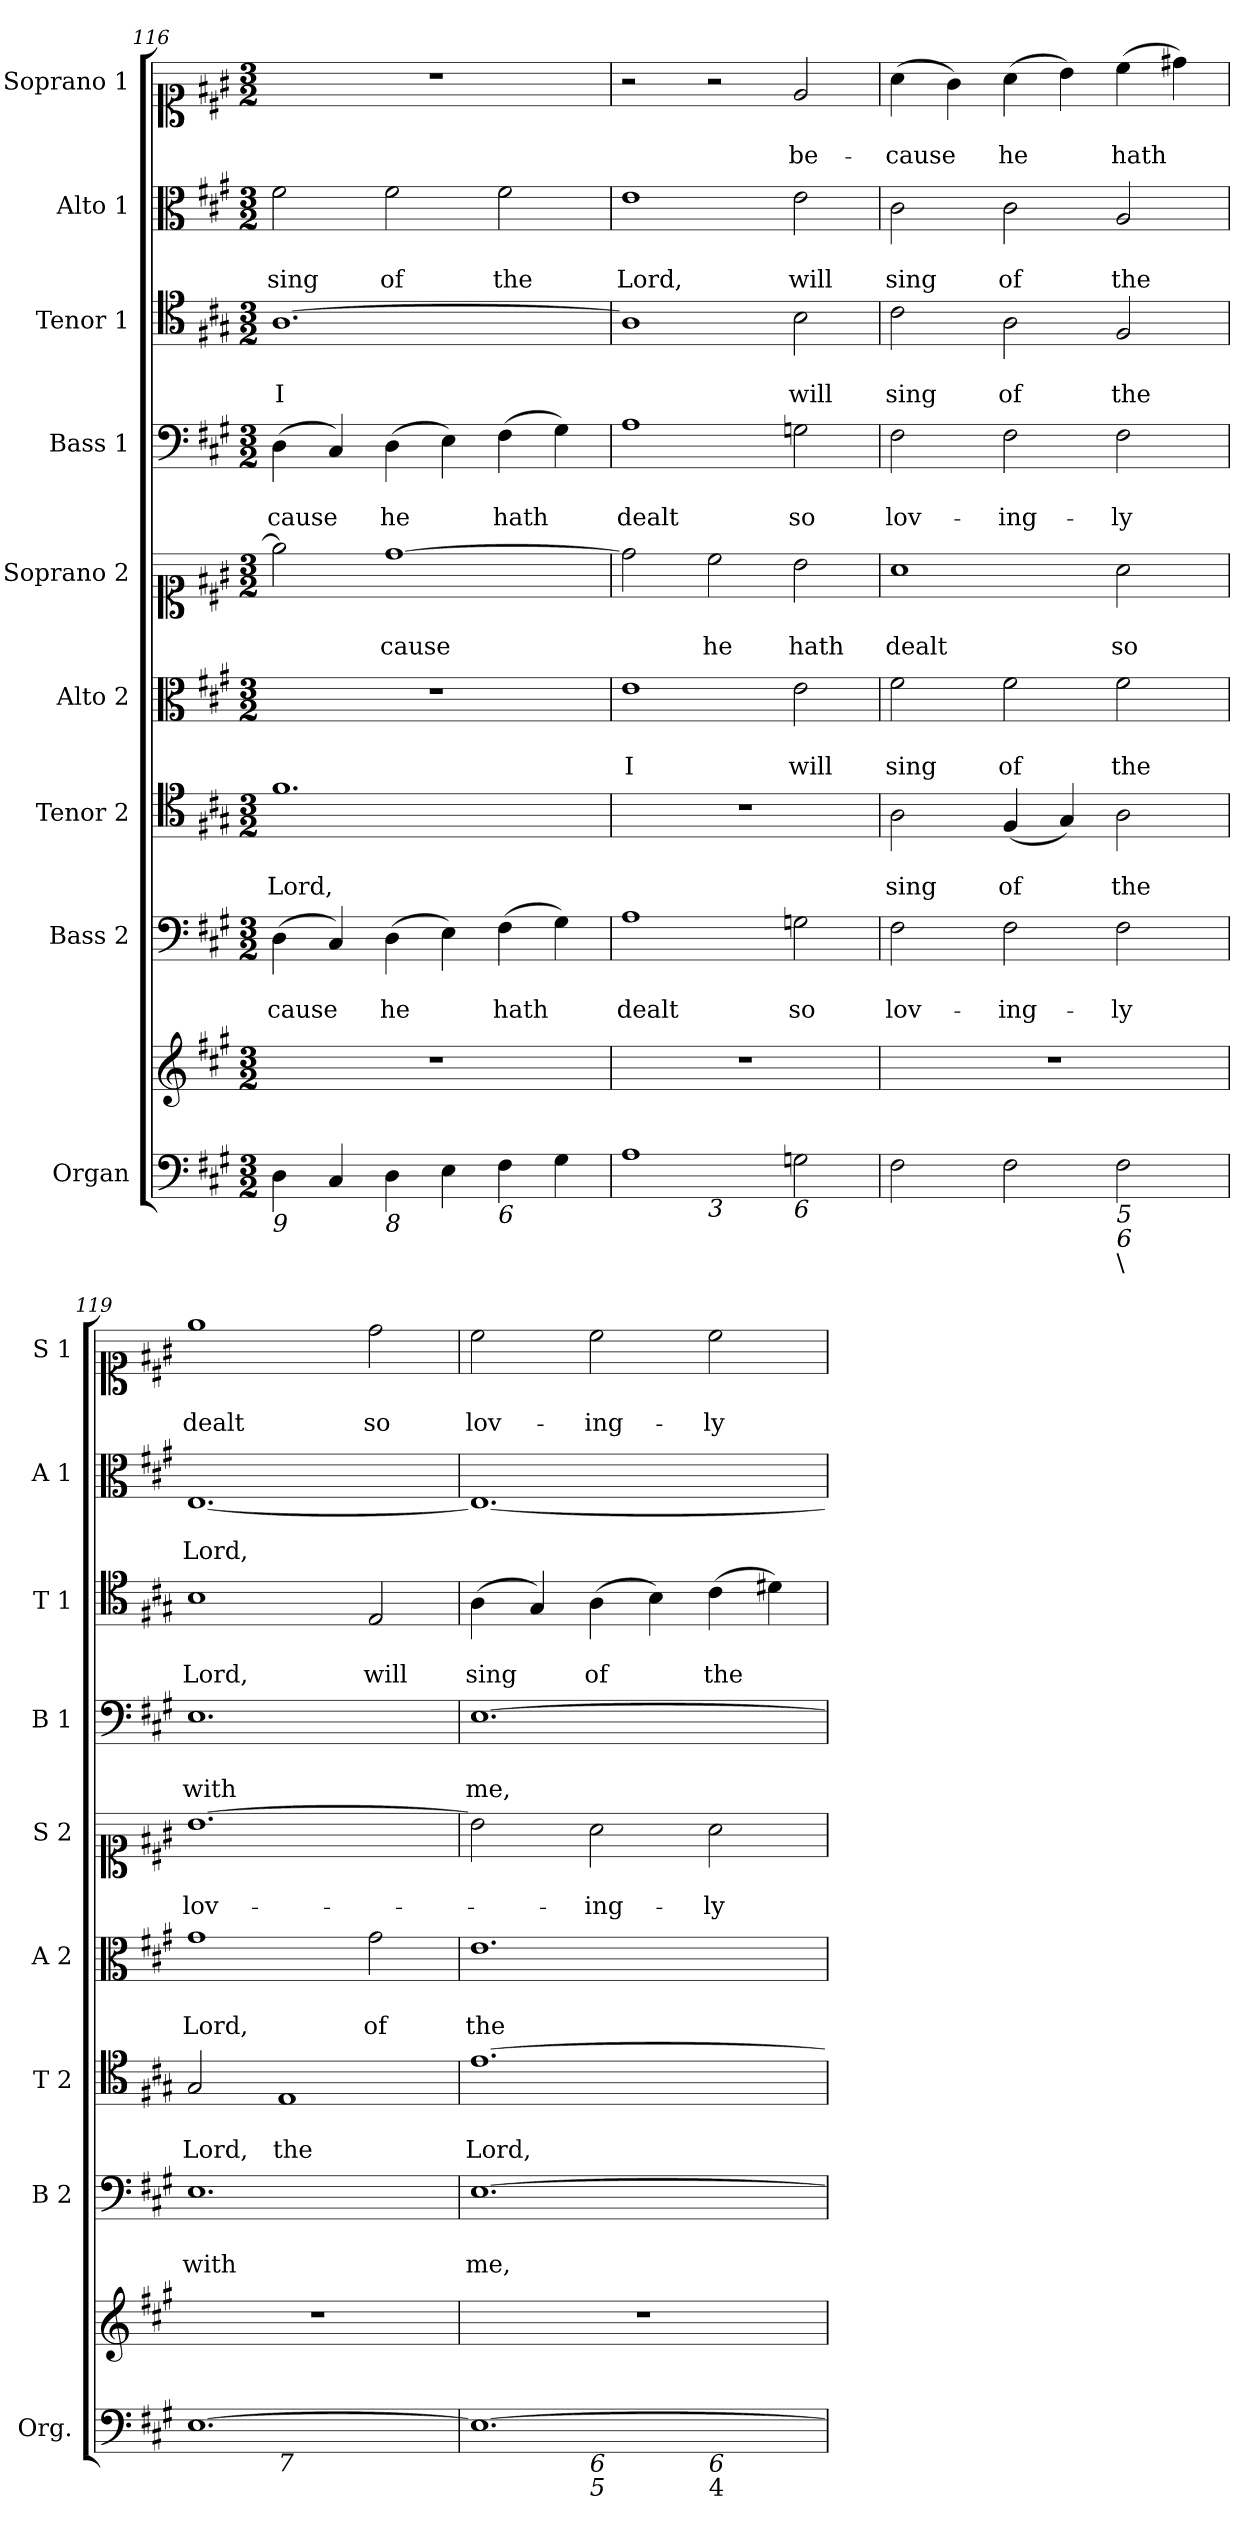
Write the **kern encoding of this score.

**kern	**kern	**kern	**text	**text	**kern	**text	**text	**kern	**text	**text	**kern	**text	**text	**kern	**text	**text	**kern	**text	**text	**kern	**text	**text	**kern	**text	**text
*part9	*part9	*part8	*part8	*part8	*part7	*part7	*part7	*part6	*part6	*part6	*part5	*part5	*part5	*part4	*part4	*part4	*part3	*part3	*part3	*part2	*part2	*part2	*part1	*part1	*part1
*staff10	*staff9	*staff8	*staff8	*staff8	*staff7	*staff7	*staff7	*staff6	*staff6	*staff6	*staff5	*staff5	*staff5	*staff4	*staff4	*staff4	*staff3	*staff3	*staff3	*staff2	*staff2	*staff2	*staff1	*staff1	*staff1
*I"Organ	*	*I"Bass 2	*	*	*I"Tenor 2	*	*	*I"Alto 2	*	*	*I"Soprano 2	*	*	*I"Bass 1	*	*	*I"Tenor 1	*	*	*I"Alto 1	*	*	*I"Soprano 1	*	*
*I'Org.	*	*I'B 2	*	*	*I'T 2	*	*	*I'A 2	*	*	*I'S 2	*	*	*I'B 1	*	*	*I'T 1	*	*	*I'A 1	*	*	*I'S 1	*	*
!!LO:PB:g=z
*clefF4	*clefG2	*clefF4	*	*	*clefC4	*	*	*clefC3	*	*	*clefC1	*	*	*clefF4	*	*	*clefC4	*	*	*clefC3	*	*	*clefC1	*	*
*k[f#c#g#]	*k[f#c#g#]	*k[f#c#g#]	*	*	*k[f#c#g#]	*	*	*k[f#c#g#]	*	*	*k[f#c#g#]	*	*	*k[f#c#g#]	*	*	*k[f#c#g#]	*	*	*k[f#c#g#]	*	*	*k[f#c#g#]	*	*
*A:	*A:	*A:	*	*	*A:	*	*	*A:	*	*	*A:	*	*	*A:	*	*	*A:	*	*	*A:	*	*	*A:	*	*
*M3/2	*M3/2	*M3/2	*	*	*M3/2	*	*	*M3/2	*	*	*M3/2	*	*	*M3/2	*	*	*M3/2	*	*	*M3/2	*	*	*M3/2	*	*
=116	=116	=116	=116	=116	=116	=116	=116	=116	=116	=116	=116	=116	=116	=116	=116	=116	=116	=116	=116	=116	=116	=116	=116	=116	=116
!LO:TX:b:i:t=9	!	!	!	!	!	!	!	!	!	!	!	!	!	!	!	!	!	!	!	!	!	!	!	!	!
!	!	!	!	!LO:LY:b	!	!	!LO:LY:b	!	!	!	!	!	!	!	!	!LO:LY:b	!	!	!LO:LY:b	!	!	!LO:LY:b	!	!	!
4D\	1.r	(>4D\	.	-cause	1.f#	.	Lord,	1.r	.	.	2ee\]	.	.	(>4D\	.	-cause	[1.A	.	I	2f#\	.	sing	1.r	.	.
4C#/	.	4C#/)	.	.	.	.	.	.	.	.	.	.	.	4C#/)	.	.	.	.	.	.	.	.	.	.	.
!LO:TX:b:i:t=8	!	!	!	!	!	!	!	!	!	!	!	!	!	!	!	!	!	!	!	!	!	!	!	!	!
!	!	!	!	!LO:LY:b	!	!	!	!	!	!	!	!	!LO:LY:b	!	!	!LO:LY:b	!	!	!	!	!	!LO:LY:b	!	!	!
4D\	.	(>4D\	.	he	.	.	.	.	.	.	[1dd	.	-cause	(>4D\	.	he	.	.	.	2f#\	.	of	.	.	.
4E\	.	4E\)	.	.	.	.	.	.	.	.	.	.	.	4E\)	.	.	.	.	.	.	.	.	.	.	.
!LO:TX:b:i:t=6	!	!	!	!	!	!	!	!	!	!	!	!	!	!	!	!	!	!	!	!	!	!	!	!	!
!	!	!	!	!LO:LY:b	!	!	!	!	!	!	!	!	!	!	!	!LO:LY:b	!	!	!	!	!	!LO:LY:b	!	!	!
4F#\	.	(>4F#\	.	hath	.	.	.	.	.	.	.	.	.	(>4F#\	.	hath	.	.	.	2f#\	.	the	.	.	.
4G#\	.	4G#\)	.	.	.	.	.	.	.	.	.	.	.	4G#\)	.	.	.	.	.	.	.	.	.	.	.
=117	=117	=117	=117	=117	=117	=117	=117	=117	=117	=117	=117	=117	=117	=117	=117	=117	=117	=117	=117	=117	=117	=117	=117	=117	=117
!LO:TX:b:i:t=4	!	!	!	!	!	!	!	!	!	!	!	!	!	!	!	!	!	!	!	!	!	!	!	!	!
!	!	!	!	!LO:LY:b	!	!	!	!	!	!LO:LY:b	!	!	!	!	!	!LO:LY:b	!	!	!	!	!	!LO:LY:b	!	!	!
*^	*	*	*	*	*	*	*	*	*	*	*	*	*	*	*	*	*	*	*	*	*	*	*	*	*
1A	2ryy	1.r	1A	.	dealt	1.r	.	.	1e	.	I	2dd\]	.	.	1A	.	dealt	1A]	.	.	1e	.	Lord,	2r	.	.
!	!LO:TX:b:i:t=3	!	!	!	!	!	!	!	!	!	!	!	!	!	!	!	!	!	!	!	!	!	!	!	!	!
!	!	!	!	!	!	!	!	!	!	!	!	!	!	!LO:LY:b	!	!	!	!	!	!	!	!	!	!	!	!
.	1ryy	.	.	.	.	.	.	.	.	.	.	2cc#\	.	he	.	.	.	.	.	.	.	.	.	2r	.	.
!LO:TX:b:i:t=6	!	!	!	!	!	!	!	!	!	!	!	!	!	!	!	!	!	!	!	!	!	!	!	!	!	!
!	!	!	!	!	!LO:LY:b	!	!	!	!	!	!LO:LY:b	!	!	!LO:LY:b	!	!	!LO:LY:b	!	!	!LO:LY:b	!	!	!LO:LY:b	!	!	!LO:LY:b
2Gn\	.	.	2Gn\	.	so	.	.	.	2e\	.	will	2b\	.	hath	2Gn\	.	so	2B\	.	will	2e\	.	will	2e/	.	be-
=118	=118	=118	=118	=118	=118	=118	=118	=118	=118	=118	=118	=118	=118	=118	=118	=118	=118	=118	=118	=118	=118	=118	=118	=118	=118	=118
!LO:TX:b:i:t=5	!	!	!	!	!	!	!	!	!	!	!	!	!	!	!	!	!	!	!	!	!	!	!	!	!	!
!	!	!	!	!	!LO:LY:b	!	!	!LO:LY:b	!	!	!LO:LY:b	!	!	!LO:LY:b	!	!	!LO:LY:b	!	!	!LO:LY:b	!	!	!LO:LY:b	!	!	!LO:LY:b
*v	*v	*	*	*	*	*	*	*	*	*	*	*	*	*	*	*	*	*	*	*	*	*	*	*	*	*
2F#\	1.r	2F#\	.	lov-	2A\	.	sing	2f#\	.	sing	1a	.	dealt	2F#\	.	lov-	2c#\	.	sing	2c#\	.	sing	(>4a\	.	-cause
.	.	.	.	.	.	.	.	.	.	.	.	.	.	.	.	.	.	.	.	.	.	.	4g#\)	.	.
!	!	!	!	!LO:LY:b	!	!	!LO:LY:b	!	!	!LO:LY:b	!	!	!	!	!	!LO:LY:b	!	!	!LO:LY:b	!	!	!LO:LY:b	!	!	!LO:LY:b
2F#\	.	2F#\	.	-ing-	(<4F#/	.	of	2f#\	.	of	.	.	.	2F#\	.	-ing-	2A\	.	of	2c#\	.	of	(>4a\	.	he
.	.	.	.	.	4G#/)	.	.	.	.	.	.	.	.	.	.	.	.	.	.	.	.	.	4b\)	.	.
!LO:TX:b:i:t=5	!	!	!	!	!	!	!	!	!	!	!	!	!	!	!	!	!	!	!	!	!	!	!	!	!
!LO:TX:b:i:t=6	!	!	!	!	!	!	!	!	!	!	!	!	!	!	!	!	!	!	!	!	!	!	!	!	!
!LO:TX:b:t=\	!	!	!	!	!	!	!	!	!	!	!	!	!	!	!	!	!	!	!	!	!	!	!	!	!
!	!	!	!	!LO:LY:b	!	!	!LO:LY:b	!	!	!LO:LY:b	!	!	!LO:LY:b	!	!	!LO:LY:b	!	!	!LO:LY:b	!	!	!LO:LY:b	!	!	!LO:LY:b
2F#\	.	2F#\	.	-ly	2A\	.	the	2f#\	.	the	2a\	.	so	2F#\	.	-ly	2F#/	.	the	2A/	.	the	(>4cc#\	.	hath
.	.	.	.	.	.	.	.	.	.	.	.	.	.	.	.	.	.	.	.	.	.	.	4dd#X\)	.	.
=119	=119	=119	=119	=119	=119	=119	=119	=119	=119	=119	=119	=119	=119	=119	=119	=119	=119	=119	=119	=119	=119	=119	=119	=119	=119
!LO:TX:b:i:t=8	!	!	!	!	!	!	!	!	!	!	!	!	!	!	!	!	!	!	!	!	!	!	!	!	!
!	!	!	!	!LO:LY:b	!	!	!LO:LY:b	!	!	!LO:LY:b	!	!	!LO:LY:b	!	!	!LO:LY:b	!	!	!LO:LY:b	!	!	!LO:LY:b	!	!	!LO:LY:b
*^	*	*	*	*	*	*	*	*	*	*	*	*	*	*	*	*	*	*	*	*	*	*	*	*	*
[1.E	2ryy	1.r	1.E	.	with	2G#/	.	Lord,	1g#	.	Lord,	[1.b	.	lov-	1.E	.	with	1B	.	Lord,	[1.E	.	Lord,	1ee	.	dealt
!	!LO:TX:b:i:t=7	!	!	!	!	!	!	!	!	!	!	!	!	!	!	!	!	!	!	!	!	!	!	!	!	!
!	!	!	!	!	!	!	!	!LO:LY:b	!	!	!	!	!	!	!	!	!	!	!	!	!	!	!	!	!	!
.	1ryy	.	.	.	.	1E	.	the	.	.	.	.	.	.	.	.	.	.	.	.	.	.	.	.	.	.
!	!	!	!	!	!	!	!	!	!	!	!LO:LY:b	!	!	!	!	!	!	!	!	!LO:LY:b	!	!	!	!	!	!LO:LY:b
.	.	.	.	.	.	.	.	.	2g#\	.	of	.	.	.	.	.	.	2E/	.	will	.	.	.	2dd\	.	so
=120	=120	=120	=120	=120	=120	=120	=120	=120	=120	=120	=120	=120	=120	=120	=120	=120	=120	=120	=120	=120	=120	=120	=120	=120	=120	=120
!	!	!	!	!	!LO:LY:b	!	!	!LO:LY:b	!	!	!LO:LY:b	!	!	!	!	!	!LO:LY:b	!	!	!LO:LY:b	!	!	!	!	!	!LO:LY:b
*	*^	*	*	*	*	*	*	*	*	*	*	*	*	*	*	*	*	*	*	*	*	*	*	*	*	*
1.E_	2ryy	1ryy	1.r	[1.E	.	me,	[1.e	.	Lord,	1.e	.	the	2b\]	.	.	[1.E	.	me,	(>4A\	.	sing	1.E_	.	.	2cc#\	.	lov-
.	.	.	.	.	.	.	.	.	.	.	.	.	.	.	.	.	.	.	4G#/)	.	.	.	.	.	.	.	.
!	!LO:TX:b:i:t=6	!	!	!	!	!	!	!	!	!	!	!	!	!	!	!	!	!	!	!	!	!	!	!	!	!	!
!	!LO:TX:b:i:t=5	!	!	!	!	!	!	!	!	!	!	!	!	!	!	!	!	!	!	!	!	!	!	!	!	!	!
!	!	!	!	!	!	!	!	!	!	!	!	!	!	!	!LO:LY:b	!	!	!	!	!	!LO:LY:b	!	!	!	!	!	!LO:LY:b
.	1ryy	.	.	.	.	.	.	.	.	.	.	.	2a\	.	-ing-	.	.	.	(>4A\	.	of	.	.	.	2cc#\	.	-ing-
.	.	.	.	.	.	.	.	.	.	.	.	.	.	.	.	.	.	.	4B\)	.	.	.	.	.	.	.	.
!	!	!LO:TX:b:i:t=6	!	!	!	!	!	!	!	!	!	!	!	!	!	!	!	!	!	!	!	!	!	!	!	!	!
!	!	!LO:TX:b:t=4	!	!	!	!	!	!	!	!	!	!	!	!	!	!	!	!	!	!	!	!	!	!	!	!	!
!	!	!	!	!	!	!	!	!	!	!	!	!	!	!	!LO:LY:b	!	!	!	!	!	!LO:LY:b	!	!	!	!	!	!LO:LY:b
.	.	2ryy	.	.	.	.	.	.	.	.	.	.	2a\	.	-ly	.	.	.	(>4c#\	.	the	.	.	.	2cc#\	.	-ly
.	.	.	.	.	.	.	.	.	.	.	.	.	.	.	.	.	.	.	4d#X\)	.	.	.	.	.	.	.	.
*v	*v	*v	*	*	*	*	*	*	*	*	*	*	*	*	*	*	*	*	*	*	*	*	*	*	*	*	*
=	=	=	=	=	=	=	=	=	=	=	=	=	=	=	=	=	=	=	=	=	=	=	=	=	=
*-	*-	*-	*-	*-	*-	*-	*-	*-	*-	*-	*-	*-	*-	*-	*-	*-	*-	*-	*-	*-	*-	*-	*-	*-	*-
